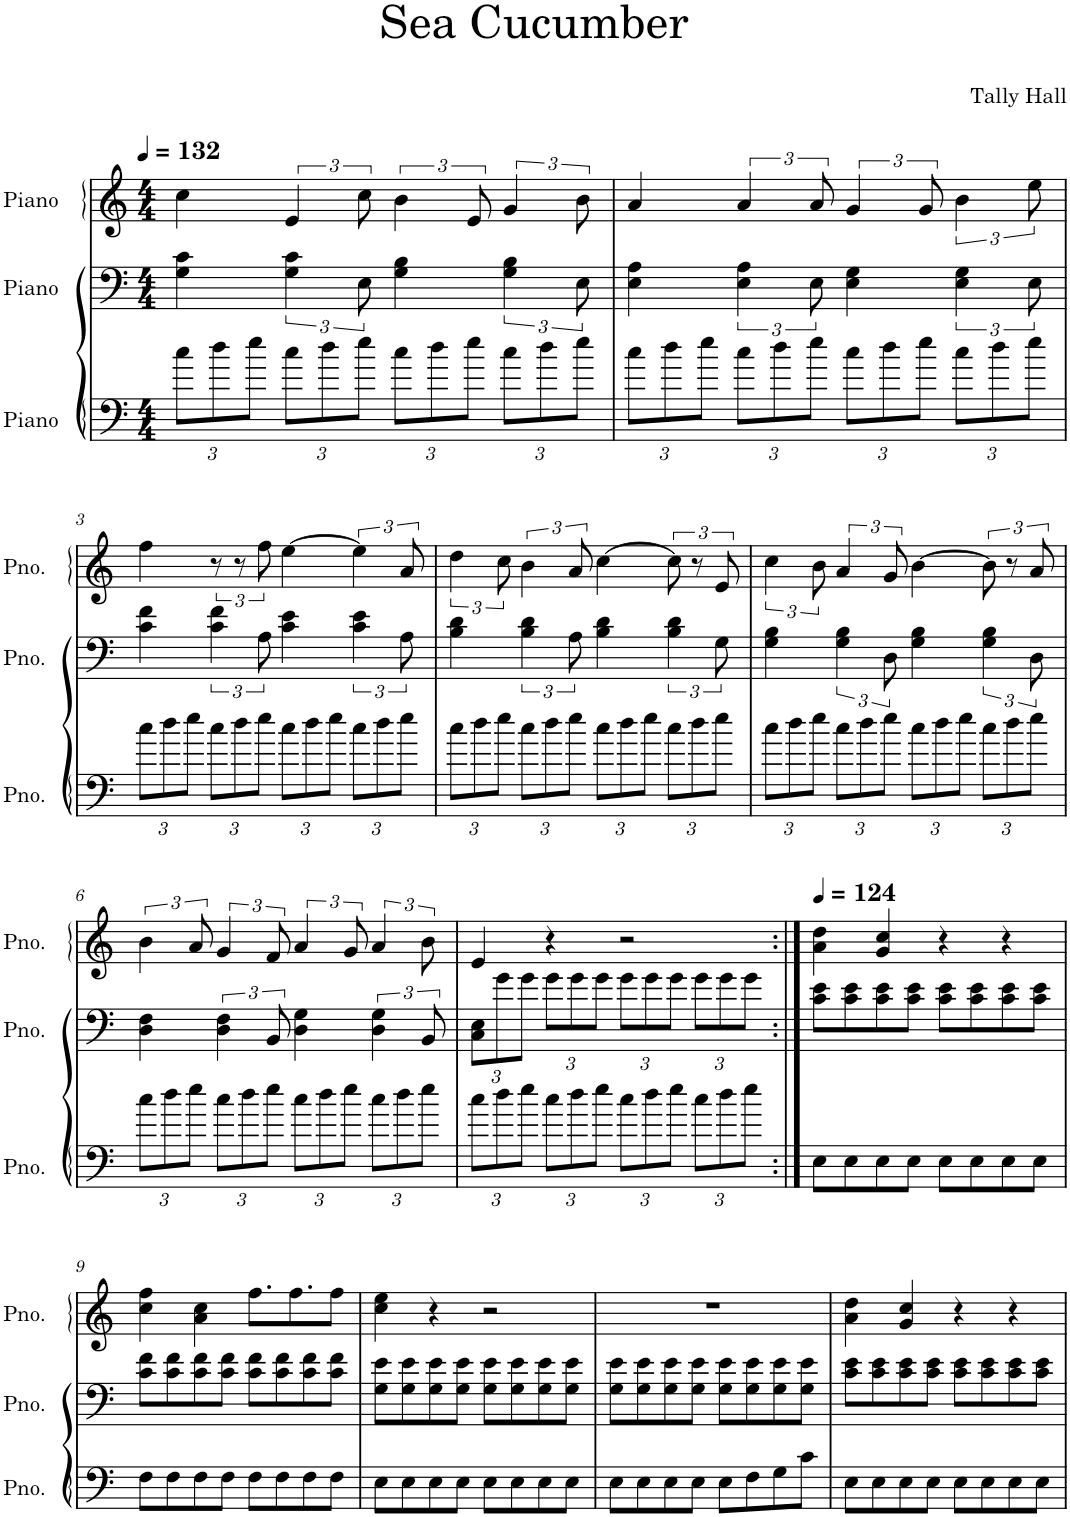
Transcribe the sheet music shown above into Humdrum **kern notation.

**kern	**kern	**kern
*part3	*part2	*part1
*staff3	*staff2	*staff1
*I"Piano	*I"Piano	*I"Piano
*I'Pno.	*I'Pno.	*I'Pno.
*clefF4	*clefF4	*clefG2
*k[]	*k[]	*k[]
*M4/4	*M4/4	*M4/4
*MM132	*MM132	*MM132
*Xbrackettup	*	*
=1	=1	=1
12cc\L	4G\ 4c\	4cc\
12dd\	.	.
12ee\J	.	.
12cc\L	6G\ 6c\	6e/
12dd\	.	.
12ee\J	12E\	12cc\
12cc\L	4G\ 4B\	6b\
12dd\	.	.
12ee\J	.	12e/
12cc\L	6G\ 6B\	6g/
12dd\	.	.
12ee\J	12E\	12b\
=2	=2	=2
12cc\L	4E\ 4A\	4a/
12dd\	.	.
12ee\J	.	.
12cc\L	6E\ 6A\	6a/
12dd\	.	.
12ee\J	12E\	12a/
12cc\L	4E\ 4G\	6g/
12dd\	.	.
12ee\J	.	12g/
12cc\L	6E\ 6G\	6b\
12dd\	.	.
12ee\J	12E\	12ee\
!!LO:LB:g=z
=3	=3	=3
12cc\L	4c\ 4f\	4ff\
12dd\	.	.
12ee\J	.	.
12cc\L	6c\ 6f\	12r
12dd\	.	12r
12ee\J	12A\	12ff\
12cc\L	4c\ 4e\	[4ee\
12dd\	.	.
12ee\J	.	.
12cc\L	6c\ 6e\	6ee\]
12dd\	.	.
12ee\J	12A\	12a/
=4	=4	=4
12cc\L	4B\ 4d\	6dd\
12dd\	.	.
12ee\J	.	12cc\
12cc\L	6B\ 6d\	6b\
12dd\	.	.
12ee\J	12A\	12a/
12cc\L	4B\ 4d\	[4cc\
12dd\	.	.
12ee\J	.	.
12cc\L	6B\ 6d\	12cc\]
12dd\	.	12r
12ee\J	12G\	12e/
=5	=5	=5
12cc\L	4G\ 4B\	6cc\
12dd\	.	.
12ee\J	.	12b\
12cc\L	6G\ 6B\	6a/
12dd\	.	.
12ee\J	12D\	12g/
12cc\L	4G\ 4B\	[4b\
12dd\	.	.
12ee\J	.	.
12cc\L	6G\ 6B\	12b\]
12dd\	.	12r
12ee\J	12D\	12a/
!!LO:LB:g=z
=6	=6	=6
12cc\L	4D\ 4F\	6b\
12dd\	.	.
12ee\J	.	12a/
12cc\L	6D\ 6F\	6g/
12dd\	.	.
12ee\J	12BB/	12f/
12cc\L	4D\ 4G\	6a/
12dd\	.	.
12ee\J	.	12g/
12cc\L	6D\ 6G\	6a/
12dd\	.	.
12ee\J	12BB/	12b\
=7	=7	=7
*	*Xbrackettup	*
12cc\L	12C\ 12E\L	4e/
12dd\	12g\	.
12ee\J	12g\J	.
12cc\L	12g\L	4r
12dd\	12g\	.
12ee\J	12g\J	.
12cc\L	12g\L	2r
12dd\	12g\	.
12ee\J	12g\J	.
12cc\L	12g\L	.
12dd\	12g\	.
12ee\J	12g\J	.
=8:|!	=8:|!	=8:|!
*	*	*MM124
8E\L	8c\ 8e\L	4a\ 4dd\
8E\	8c\ 8e\	.
8E\	8c\ 8e\	4g/ 4cc/
8E\J	8c\ 8e\J	.
8E\L	8c\ 8e\L	4r
8E\	8c\ 8e\	.
8E\	8c\ 8e\	4r
8E\J	8c\ 8e\J	.
!!LO:LB:g=z
=9	=9	=9
8F\L	8c\ 8f\L	4cc\ 4ff\
8F\	8c\ 8f\	.
8F\	8c\ 8f\	4a\ 4cc\
8F\J	8c\ 8f\J	.
8F\L	8c\ 8f\L	8.ff\L
8F\	8c\ 8f\	.
.	.	8.ff\
8F\	8c\ 8f\	.
8F\J	8c\ 8f\J	8ff\J
=10	=10	=10
8E\L	8G\ 8e\L	4cc\ 4ee\
8E\	8G\ 8e\	.
8E\	8G\ 8e\	4r
8E\J	8G\ 8e\J	.
8E\L	8G\ 8e\L	2r
8E\	8G\ 8e\	.
8E\	8G\ 8e\	.
8E\J	8G\ 8e\J	.
=11	=11	=11
8E\L	8G\ 8e\L	1r
8E\	8G\ 8e\	.
8E\	8G\ 8e\	.
8E\J	8G\ 8e\J	.
8E\L	8G\ 8e\L	.
8F\	8G\ 8e\	.
8G\	8G\ 8e\	.
8c\J	8G\ 8e\J	.
=12	=12	=12
8E\L	8c\ 8e\L	4a\ 4dd\
8E\	8c\ 8e\	.
8E\	8c\ 8e\	4g/ 4cc/
8E\J	8c\ 8e\J	.
8E\L	8c\ 8e\L	4r
8E\	8c\ 8e\	.
8E\	8c\ 8e\	4r
8E\J	8c\ 8e\J	.
=	=	=
*-	*-	*-
